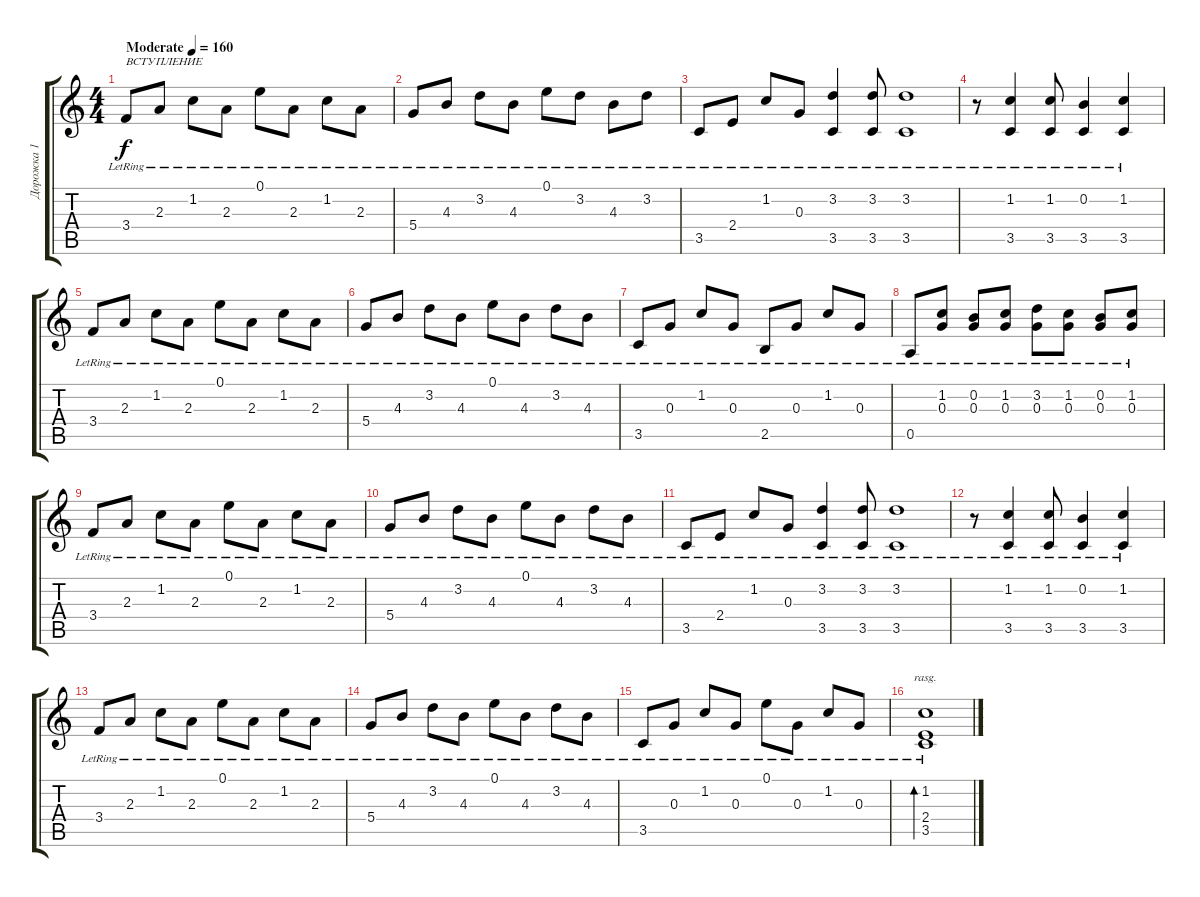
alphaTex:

\track ("Дорожка 1" "Дорожка 1") {instrument electricguitarclean}
\staff {score tabs}
\tuning (E4 B3 G3 D3 A2 E2) {hide}
\ts (4 4)
\tempo (160 "Moderate")
\clef g2
\ks c
3.4{lr}.8{txt "ВСТУПЛЕНИЕ" dy f instrument electricguitarclean} 2.3{lr}.8 1.2{lr}.8 2.3{lr}.8 0.1{lr}.8 2.3{lr}.8 1.2{lr}.8 2.3{lr}.8 |
5.4{lr}.8 4.3{lr}.8 3.2{lr}.8 4.3{lr}.8 0.1{lr}.8 3.2{lr}.8 4.3{lr}.8 3.2{lr}.8 |
3.5{lr}.8 2.4{lr}.8 1.2{lr}.8 0.3{lr}.8 (3.2{lr} 3.5{lr}).4 (3.2{lr} 3.5{lr}).8 (3.2{lr} 3.5{lr}).1 |
r.8 (1.2{lr} 3.5{lr}).4 (1.2{lr} 3.5{lr}).8 (0.2{lr} 3.5{lr}).4 (1.2{lr} 3.5{lr}).4 |
3.4{lr}.8 2.3{lr}.8 1.2{lr}.8 2.3{lr}.8 0.1{lr}.8 2.3{lr}.8 1.2{lr}.8 2.3{lr}.8 |
5.4{lr}.8 4.3{lr}.8 3.2{lr}.8 4.3{lr}.8 0.1{lr}.8 4.3{lr}.8 3.2{lr}.8 4.3{lr}.8 |
3.5{lr}.8 0.3{lr}.8 1.2{lr}.8 0.3{lr}.8 2.5{lr}.8 0.3{lr}.8 1.2{lr}.8 0.3{lr}.8 |
0.5{lr}.8 (1.2{lr} 0.3{lr}).8 (0.2{lr} 0.3{lr}).8 (1.2{lr} 0.3{lr}).8 (3.2{lr} 0.3{lr}).8 (1.2{lr} 0.3{lr}).8 (0.2{lr} 0.3{lr}).8 (1.2{lr} 0.3{lr}).8 |
3.4{lr}.8 2.3{lr}.8 1.2{lr}.8 2.3{lr}.8 0.1{lr}.8 2.3{lr}.8 1.2{lr}.8 2.3{lr}.8 |
5.4{lr}.8 4.3{lr}.8 3.2{lr}.8 4.3{lr}.8 0.1{lr}.8 4.3{lr}.8 3.2{lr}.8 4.3{lr}.8 |
3.5{lr}.8 2.4{lr}.8 1.2{lr}.8 0.3{lr}.8 (3.2{lr} 3.5{lr}).4 (3.2{lr} 3.5{lr}).8 (3.2{lr} 3.5{lr}).1 |
r.8 (1.2{lr} 3.5{lr}).4 (1.2{lr} 3.5{lr}).8 (0.2{lr} 3.5{lr}).4 (1.2{lr} 3.5{lr}).4 |
3.4{lr}.8 2.3{lr}.8 1.2{lr}.8 2.3{lr}.8 0.1{lr}.8 2.3{lr}.8 1.2{lr}.8 2.3{lr}.8 |
5.4{lr}.8 4.3{lr}.8 3.2{lr}.8 4.3{lr}.8 0.1{lr}.8 4.3{lr}.8 3.2{lr}.8 4.3{lr}.8 |
3.5{lr}.8 0.3{lr}.8 1.2{lr}.8 0.3{lr}.8 0.1{lr}.8 0.3{lr}.8 1.2{lr}.8 0.3{lr}.8 |
(1.2{lr} 2.4{lr} 3.5{lr}).1{bd 480 rasg ii}
